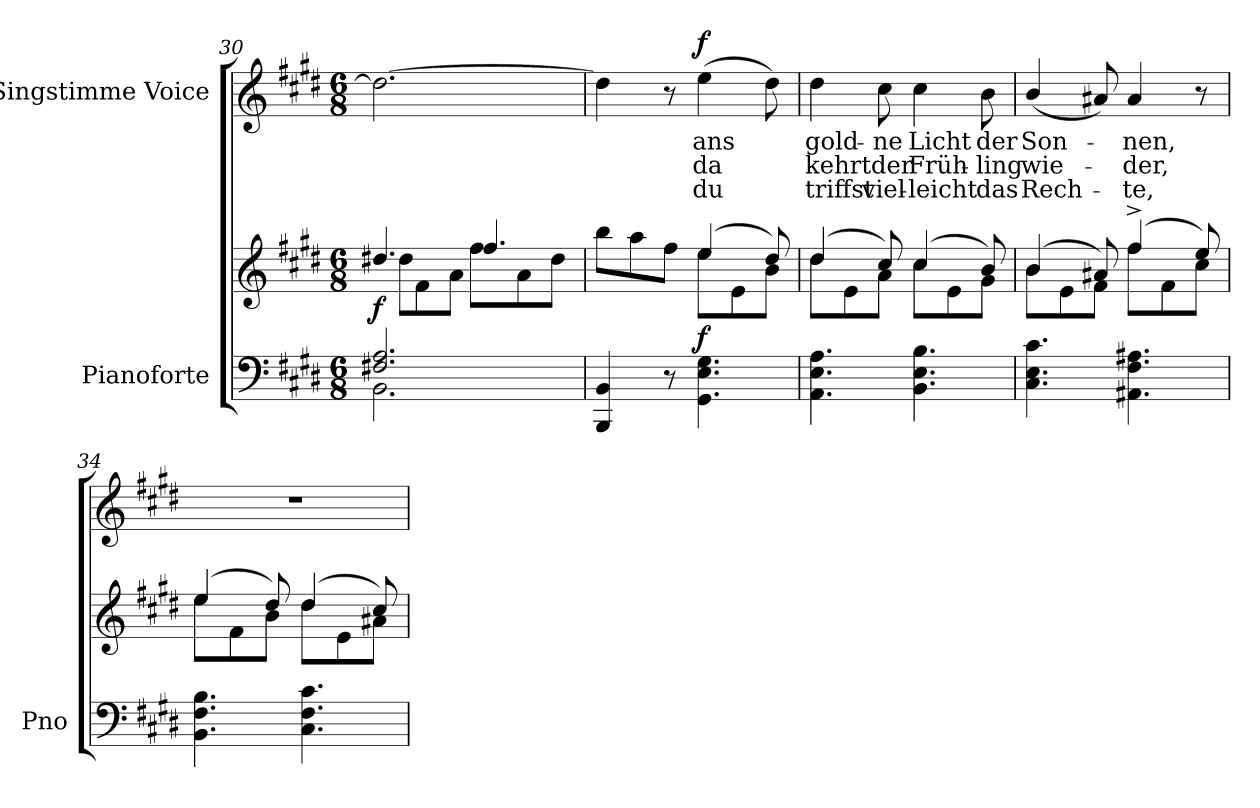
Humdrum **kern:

**kern	**kern	**dynam	**kern	**text	**text	**text	**dynam
*part2	*part2	*part2	*part1	*part1	*part1	*part1	*part1
*staff3	*staff2	*staff2/3	*staff1	*staff1	*staff1	*staff1	*staff1
*I"Pianoforte	*	*	*I"Singstimme Voice	*	*	*	*
*I'Pno	*	*	*	*	*	*	*
*clefF4	*clefG2	*	*clefG2	*	*	*	*
*k[f#c#g#d#]	*k[f#c#g#d#]	*	*k[f#c#g#d#]	*	*	*	*
*M6/8	*M6/8	*	*M6/8	*	*	*	*
=30	=30	=30	=30	=30	=30	=30	=30
*^	*^	*	*	*	*	*	*
!	!	!	!LO:N:head=solid	!LO:DY:a=2	!	!	!	!	!
2.F#X/ 2.A/	2.BB\	4.dd#X/	8dd#\L	f	2.dd#\_	.	.	.	.
.	.	.	8f#\	.	.	.	.	.	.
.	.	.	8a\J	.	.	.	.	.	.
!	!	!	!LO:N:head=solid	!	!	!	!	!	!
.	.	4.ff#/	8ff#\L	.	.	.	.	.	.
.	.	.	8a\	.	.	.	.	.	.
.	.	.	8dd#\J	.	.	.	.	.	.
*v	*v	*	*	*	*	*	*	*	*
=31	=31	=31	=31	=31	=31	=31	=31	=31
4BBB/ 4BB/	8bb\L	8ryy	.	4dd#\]	.	.	.	.
.	8aa\	8ryy	.	.	.	.	.	.
8r	8ff#\J	8ryy	.	8r	.	.	.	.
!	!	!	!LO:DY:a=2	!	!	!	!	!LO:DY:a
4.GG#\ 4.E\ 4.G#\	(4ee/	8ee\L	f	(4ee\	ans	da	du	f
.	.	8e\	.	.	.	.	.	.
.	8dd#/)	8b\J	.	8dd#\)	.	.	.	.
=32	=32	=32	=32	=32	=32	=32	=32	=32
4.AA\ 4.E\ 4.A\	(4dd#/	8dd#\L	.	4dd#\	gold-	kehrt	triffst	.
.	.	8e\	.	.	.	.	.	.
.	8cc#/)	8a\J	.	8cc#\	-ne	der	viel-	.
4.BB\ 4.E\ 4.B\	(4cc#/	8cc#\L	.	4cc#\	Licht	Früh-	-leicht	.
.	.	8e\	.	.	.	.	.	.
.	8b/)	8g#\J	.	8b\	der	-ling	das	.
=33	=33	=33	=33	=33	=33	=33	=33	=33
4.C#\ 4.E\ 4.c#\	(4b/	8b\L	.	(<4b/	Son-	wie-	Rech-	.
.	.	8e\	.	.	.	.	.	.
.	8a#X/)	8f#\J	.	8a#X/)	.	.	.	.
4.AA#X\ 4.F#\ 4.A#X\	(4ff#^/	8ff#\L	.	4a#/	-nen,	-der,	-te,	.
.	.	8f#\	.	.	.	.	.	.
.	8ee/)	8cc#\J	.	8r	.	.	.	.
=34	=34	=34	=34	=34	=34	=34	=34	=34
4.BB\ 4.F#\ 4.B\	(4ee/	8ee\L	.	2.r	.	.	.	.
.	.	8f#\	.	.	.	.	.	.
.	8dd#/)	8b\J	.	.	.	.	.	.
4.C#\ 4.F#\ 4.c#\	(4dd#/	8dd#\L	.	.	.	.	.	.
.	.	8e\	.	.	.	.	.	.
.	8cc#/)	8a#X\J	.	.	.	.	.	.
*	*v	*v	*	*	*	*	*	*
=	=	=	=	=	=	=	=
*-	*-	*-	*-	*-	*-	*-	*-
